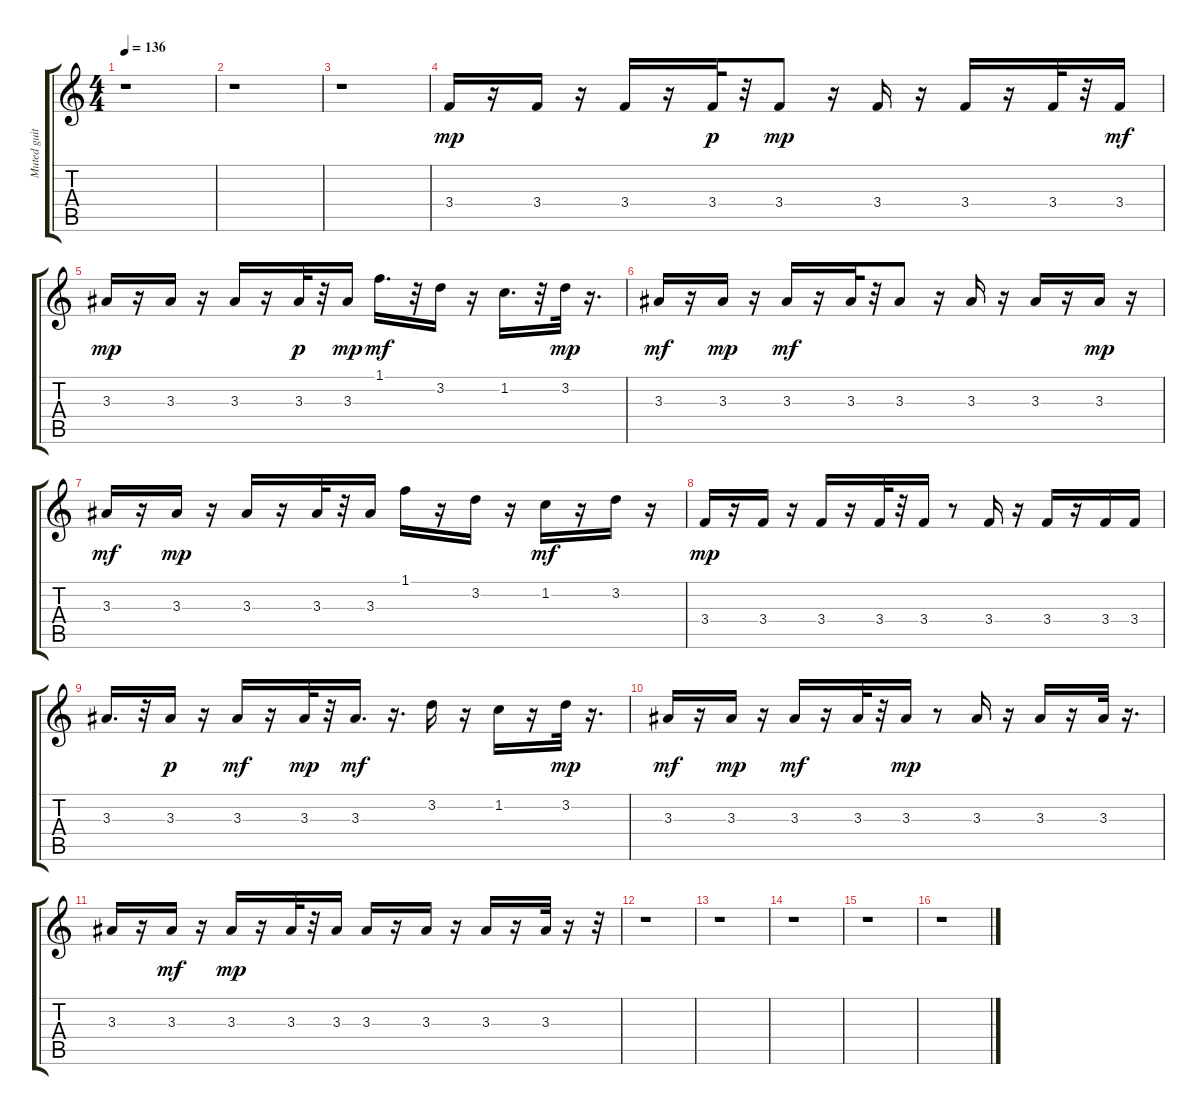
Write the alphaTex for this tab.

\track ("Muted guitar" "Muted guit") {instrument electricguitarmuted}
\staff {score tabs}
\tuning (E4 B3 G3 D3 A2 E2) {hide}
\ts (4 4)
\tempo 136
\clef g2
\ks c
r.1{dy mp} |
r.1 |
r.1 |
3.4.16 r.16 3.4.16 r.16 3.4.16 r.16 3.4.32{dy p} r.32 3.4.8{dy mp} r.16 3.4.16 r.16 3.4.16 r.16 3.4.32 r.32 3.4.16{dy mf} |
3.3.16{dy mp} r.16 3.3.16 r.16 3.3.16 r.16 3.3.32{dy p} r.32 3.3.16{dy mp} 1.1.16{d dy mf} r.32 3.2.16 r.16 1.2.16{d} r.32 3.2.32{dy mp} r.16{d} |
3.3.16{dy mf} r.16 3.3.16{dy mp} r.16 3.3.16{dy mf} r.16 3.3.32 r.32 3.3.8 r.16 3.3.16 r.16 3.3.16 r.16 3.3.16{dy mp} r.16 |
3.3.16{dy mf} r.16 3.3.16{dy mp} r.16 3.3.16 r.16 3.3.32 r.32 3.3.16 1.1.16 r.16 3.2.16 r.16 1.2.16{dy mf} r.16 3.2.16 r.16 |
3.4.16{dy mp} r.16 3.4.16 r.16 3.4.16 r.16 3.4.32 r.32 3.4.16 r.8 3.4.16 r.16 3.4.16 r.16 3.4.16 3.4.16 |
3.3.16{d} r.32 3.3.16{dy p} r.16 3.3.16{dy mf} r.16 3.3.32{dy mp} r.32 3.3.16{d dy mf} r.16{d} 3.2.16 r.16 1.2.16 r.16 3.2.32{dy mp} r.16{d} |
3.3.16{dy mf} r.16 3.3.16{dy mp} r.16 3.3.16{dy mf} r.16 3.3.32 r.32 3.3.16{dy mp} r.8 3.3.16 r.16 3.3.16 r.16 3.3.32 r.16{d} |
3.3.16 r.16 3.3.16{dy mf} r.16 3.3.16{dy mp} r.16 3.3.32 r.32 3.3.16 3.3.16 r.16 3.3.16 r.16 3.3.16 r.16 3.3.32 r.16 r.32 |
r.1 |
r.1 |
r.1 |
r.1 |
r.1
